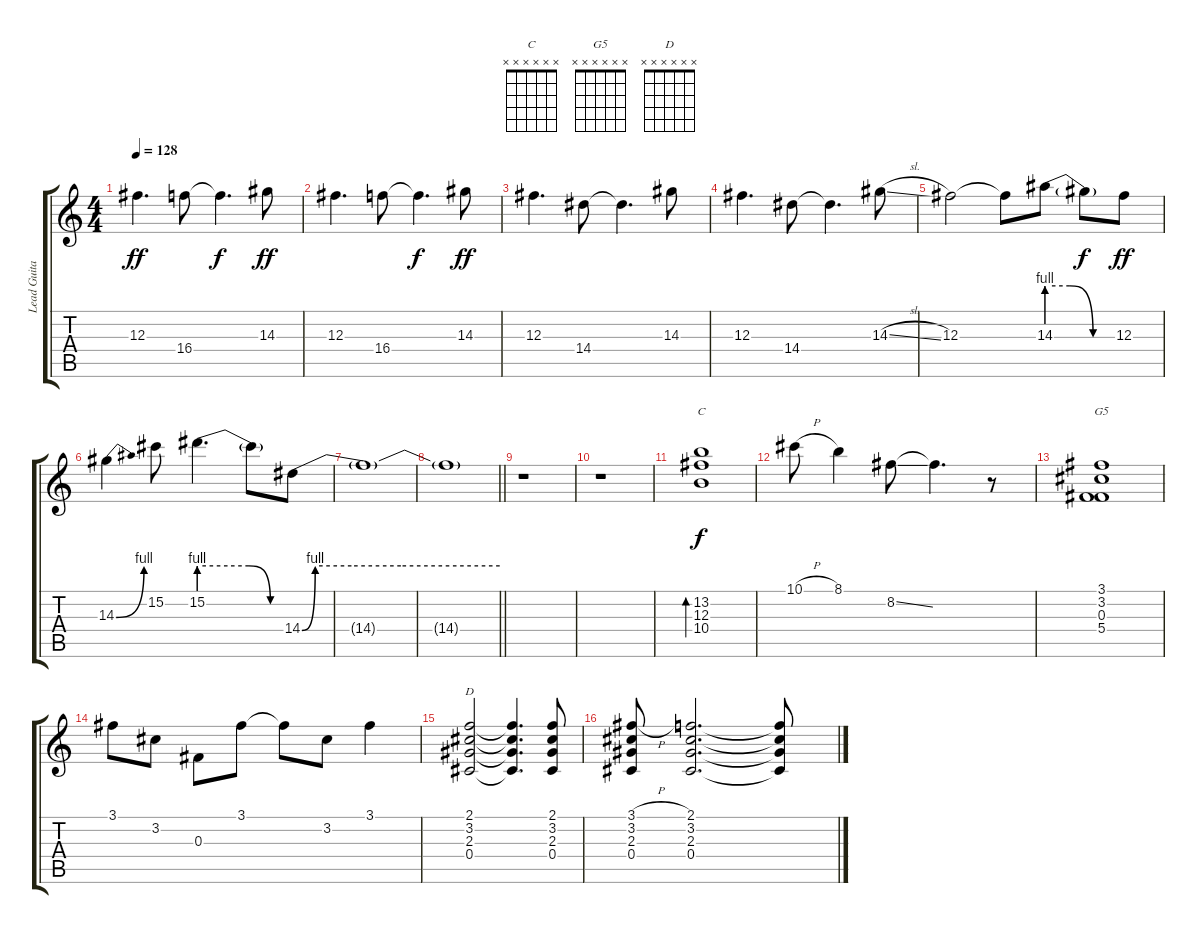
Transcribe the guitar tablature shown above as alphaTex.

\track ("Lead Guitar (Slash)" "Lead Guita") {instrument distortionguitar}
\staff {score tabs}
\tuning (Eb4 Bb3 Gb3 Db3 Ab2 Eb2) {hide}
\chord ("C" x x x x x x)
\chord ("G5" x x x x x x)
\chord ("D" x x x x x x)
\ts (4 4)
\tempo 128
\clef g2
\ks c
12.3.4{d dy ff} 16.4.8 16.4{t}.4{d dy f} 14.3.8{dy ff} |
12.3.4{d} 16.4.8 16.4{t}.4{d dy f} 14.3.8{dy ff} |
12.3.4{d} 14.4.8 14.4{t}.4{d} 14.3.8 |
12.3.4{d} 14.4.8 14.4{t}.4{d} 14.3{sl}.8 |
12.3.2 12.3{t}.8 14.3{be (custom 0 4 20 4 40 0 60 0)}.8 14.3{t}.8{dy f} 12.3.8{dy ff} |
14.3{be (bend 0 0 60 4)}.4 15.2.8 15.2{be (custom 0 4 20 4 35 4 50 0 60 0)}.4{d} 15.2{t}.8 14.4{be (custom 0 0 4 4 15 4 30 4 60 4)}.8 |
14.4{t}.1 |
\barLineRight lightlight
14.4{t}.1 |
r.1 |
r.1 |
(13.2 12.3 10.4).1{bd 240 ch "C" dy f instrument electricguitarclean} |
10.1{h}.8 8.1.4 8.2{ss}.8 8.2{t}.4{d} r.8 |
(3.1 3.2 0.3 5.4).1{ch "G5"} |
3.1.8 3.2.8 0.3.8 3.1.8 3.1{t}.8 3.2.8 3.1.4 |
(2.1 3.2 2.3 0.4).2{ch "D"} (2.1{t} 3.2{t} 2.3{t} 0.4{t}).4{d} (2.1 3.2 2.3 0.4).8 |
(3.1{h} 3.2 2.3 0.4).8 (2.1 3.2 2.3 0.4).2{d} (2.1{t} 3.2{t} 2.3{t} 0.4{t}).8
